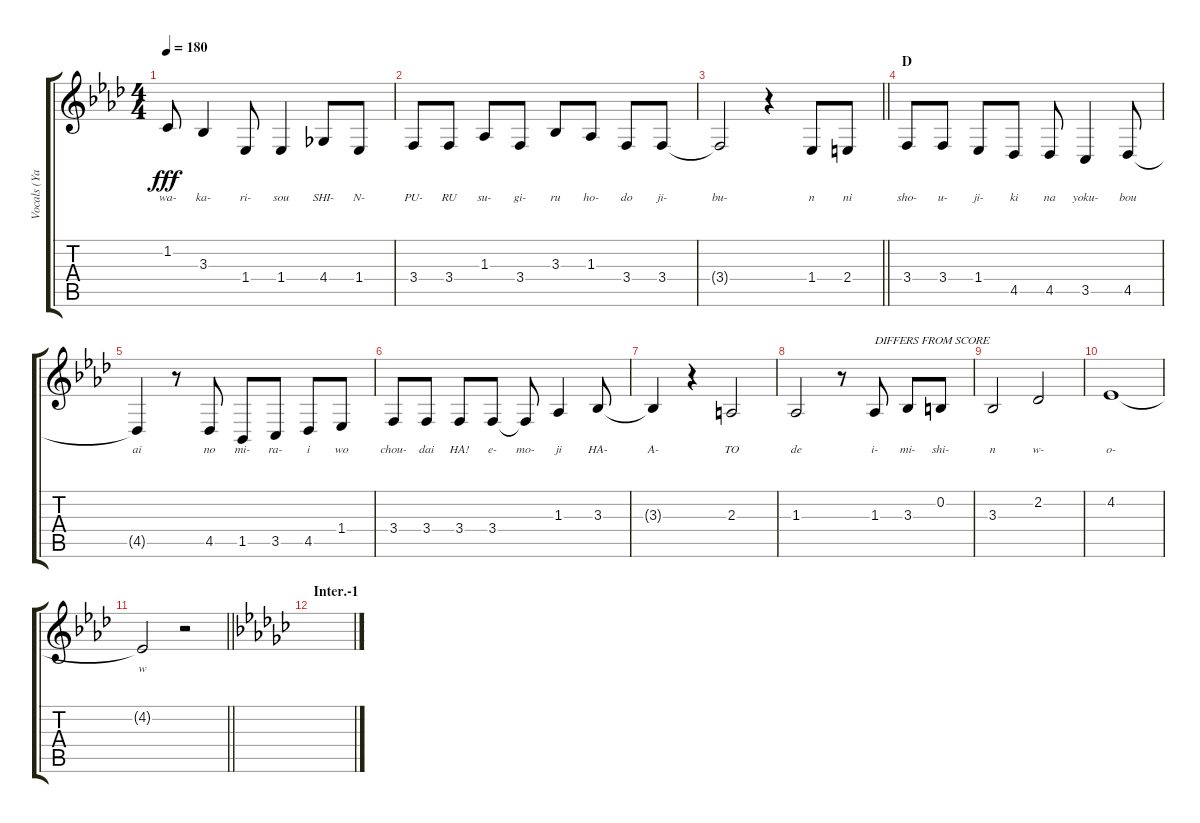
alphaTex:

\track ("Vocals (Yamanaka Sawako/\"Catherine\")" "Vocals (Ya") {instrument tuba}
\staff {score tabs}
\tuning (E4 B3 G3 D3 A2 E2) {hide}
\ts (4 4)
\tempo 180
\clef g2
\ks ab
1.2{t}.8{lyrics (0 "wa-") lyrics (1 "") lyrics (2 "") lyrics (3 "") lyrics (4 "") dy fff} 3.3.4{lyrics (0 "ka-") lyrics (1 "") lyrics (2 "") lyrics (3 "") lyrics (4 "")} 1.4.8{lyrics (0 "ri-") lyrics (1 "") lyrics (2 "") lyrics (3 "") lyrics (4 "")} 1.4.4{lyrics (0 "sou") lyrics (1 "") lyrics (2 "") lyrics (3 "") lyrics (4 "")} 4.4.8{lyrics (0 "SHI-") lyrics (1 "") lyrics (2 "") lyrics (3 "") lyrics (4 "")} 1.4.8{lyrics (0 "N-") lyrics (1 "") lyrics (2 "") lyrics (3 "") lyrics (4 "")} |
3.4.8{lyrics (0 "PU-") lyrics (1 "") lyrics (2 "") lyrics (3 "") lyrics (4 "")} 3.4.8{lyrics (0 "RU") lyrics (1 "") lyrics (2 "") lyrics (3 "") lyrics (4 "")} 1.3.8{lyrics (0 "su-") lyrics (1 "") lyrics (2 "") lyrics (3 "") lyrics (4 "")} 3.4.8{lyrics (0 "gi-") lyrics (1 "") lyrics (2 "") lyrics (3 "") lyrics (4 "")} 3.3.8{lyrics (0 "ru") lyrics (1 "") lyrics (2 "") lyrics (3 "") lyrics (4 "")} 1.3.8{lyrics (0 "ho-") lyrics (1 "") lyrics (2 "") lyrics (3 "") lyrics (4 "")} 3.4.8{lyrics (0 "do") lyrics (1 "") lyrics (2 "") lyrics (3 "") lyrics (4 "")} 3.4.8{lyrics (0 "ji-") lyrics (1 "") lyrics (2 "") lyrics (3 "") lyrics (4 "")} |
\barLineRight lightlight
3.4{t}.2{lyrics (0 "bu-") lyrics (1 "") lyrics (2 "") lyrics (3 "") lyrics (4 "")} r.4 1.4.8{lyrics (0 "n") lyrics (1 "") lyrics (2 "") lyrics (3 "") lyrics (4 "")} 2.4.8{lyrics (0 "ni") lyrics (1 "") lyrics (2 "") lyrics (3 "") lyrics (4 "")} |
\section ("" "D")
3.4.8{lyrics (0 "sho-") lyrics (1 "") lyrics (2 "") lyrics (3 "") lyrics (4 "")} 3.4.8{lyrics (0 "u-") lyrics (1 "") lyrics (2 "") lyrics (3 "") lyrics (4 "")} 1.4.8{lyrics (0 "ji-") lyrics (1 "") lyrics (2 "") lyrics (3 "") lyrics (4 "")} 4.5.8{lyrics (0 "ki") lyrics (1 "") lyrics (2 "") lyrics (3 "") lyrics (4 "")} 4.5.8{lyrics (0 "na") lyrics (1 "") lyrics (2 "") lyrics (3 "") lyrics (4 "")} 3.5.4{lyrics (0 "yoku-") lyrics (1 "") lyrics (2 "") lyrics (3 "") lyrics (4 "")} 4.5.8{lyrics (0 "bou") lyrics (1 "") lyrics (2 "") lyrics (3 "") lyrics (4 "")} |
4.5{t}.4{lyrics (0 "ai") lyrics (1 "") lyrics (2 "") lyrics (3 "") lyrics (4 "")} r.8 4.5.8{lyrics (0 "no") lyrics (1 "") lyrics (2 "") lyrics (3 "") lyrics (4 "")} 1.5.8{lyrics (0 "mi-") lyrics (1 "") lyrics (2 "") lyrics (3 "") lyrics (4 "")} 3.5.8{lyrics (0 "ra-") lyrics (1 "") lyrics (2 "") lyrics (3 "") lyrics (4 "")} 4.5.8{lyrics (0 "i") lyrics (1 "") lyrics (2 "") lyrics (3 "") lyrics (4 "")} 1.4.8{lyrics (0 "wo") lyrics (1 "") lyrics (2 "") lyrics (3 "") lyrics (4 "")} |
3.4.8{lyrics (0 "chou-") lyrics (1 "") lyrics (2 "") lyrics (3 "") lyrics (4 "")} 3.4.8{lyrics (0 "dai") lyrics (1 "") lyrics (2 "") lyrics (3 "") lyrics (4 "")} 3.4.8{lyrics (0 "HA!") lyrics (1 "") lyrics (2 "") lyrics (3 "") lyrics (4 "")} 3.4.8{lyrics (0 "e-") lyrics (1 "") lyrics (2 "") lyrics (3 "") lyrics (4 "")} 3.4{t}.8{lyrics (0 "mo-") lyrics (1 "") lyrics (2 "") lyrics (3 "") lyrics (4 "")} 1.3.4{lyrics (0 "ji") lyrics (1 "") lyrics (2 "") lyrics (3 "") lyrics (4 "")} 3.3.8{lyrics (0 "HA-") lyrics (1 "") lyrics (2 "") lyrics (3 "") lyrics (4 "")} |
3.3{t}.4{lyrics (0 "A-") lyrics (1 "") lyrics (2 "") lyrics (3 "") lyrics (4 "")} r.4 2.3.2{lyrics (0 "TO") lyrics (1 "") lyrics (2 "") lyrics (3 "") lyrics (4 "")} |
1.3.2{lyrics (0 "de") lyrics (1 "") lyrics (2 "") lyrics (3 "") lyrics (4 "")} r.8 1.3.8{txt "DIFFERS FROM SCORE" lyrics (0 "i-") lyrics (1 "") lyrics (2 "") lyrics (3 "") lyrics (4 "")} 3.3.8{lyrics (0 "mi-") lyrics (1 "") lyrics (2 "") lyrics (3 "") lyrics (4 "")} 0.2.8{lyrics (0 "shi-") lyrics (1 "") lyrics (2 "") lyrics (3 "") lyrics (4 "")} |
3.3.2{lyrics (0 "n") lyrics (1 "") lyrics (2 "") lyrics (3 "") lyrics (4 "")} 2.2.2{lyrics (0 "w-") lyrics (1 "") lyrics (2 "") lyrics (3 "") lyrics (4 "")} |
4.2.1{lyrics (0 "o-") lyrics (1 "") lyrics (2 "") lyrics (3 "") lyrics (4 "")} |
\barLineRight lightlight
4.2{t}.2{lyrics (0 "w") lyrics (1 "") lyrics (2 "") lyrics (3 "") lyrics (4 "")} r.2 |
\section ("" "Inter.-1")
\ks gb
